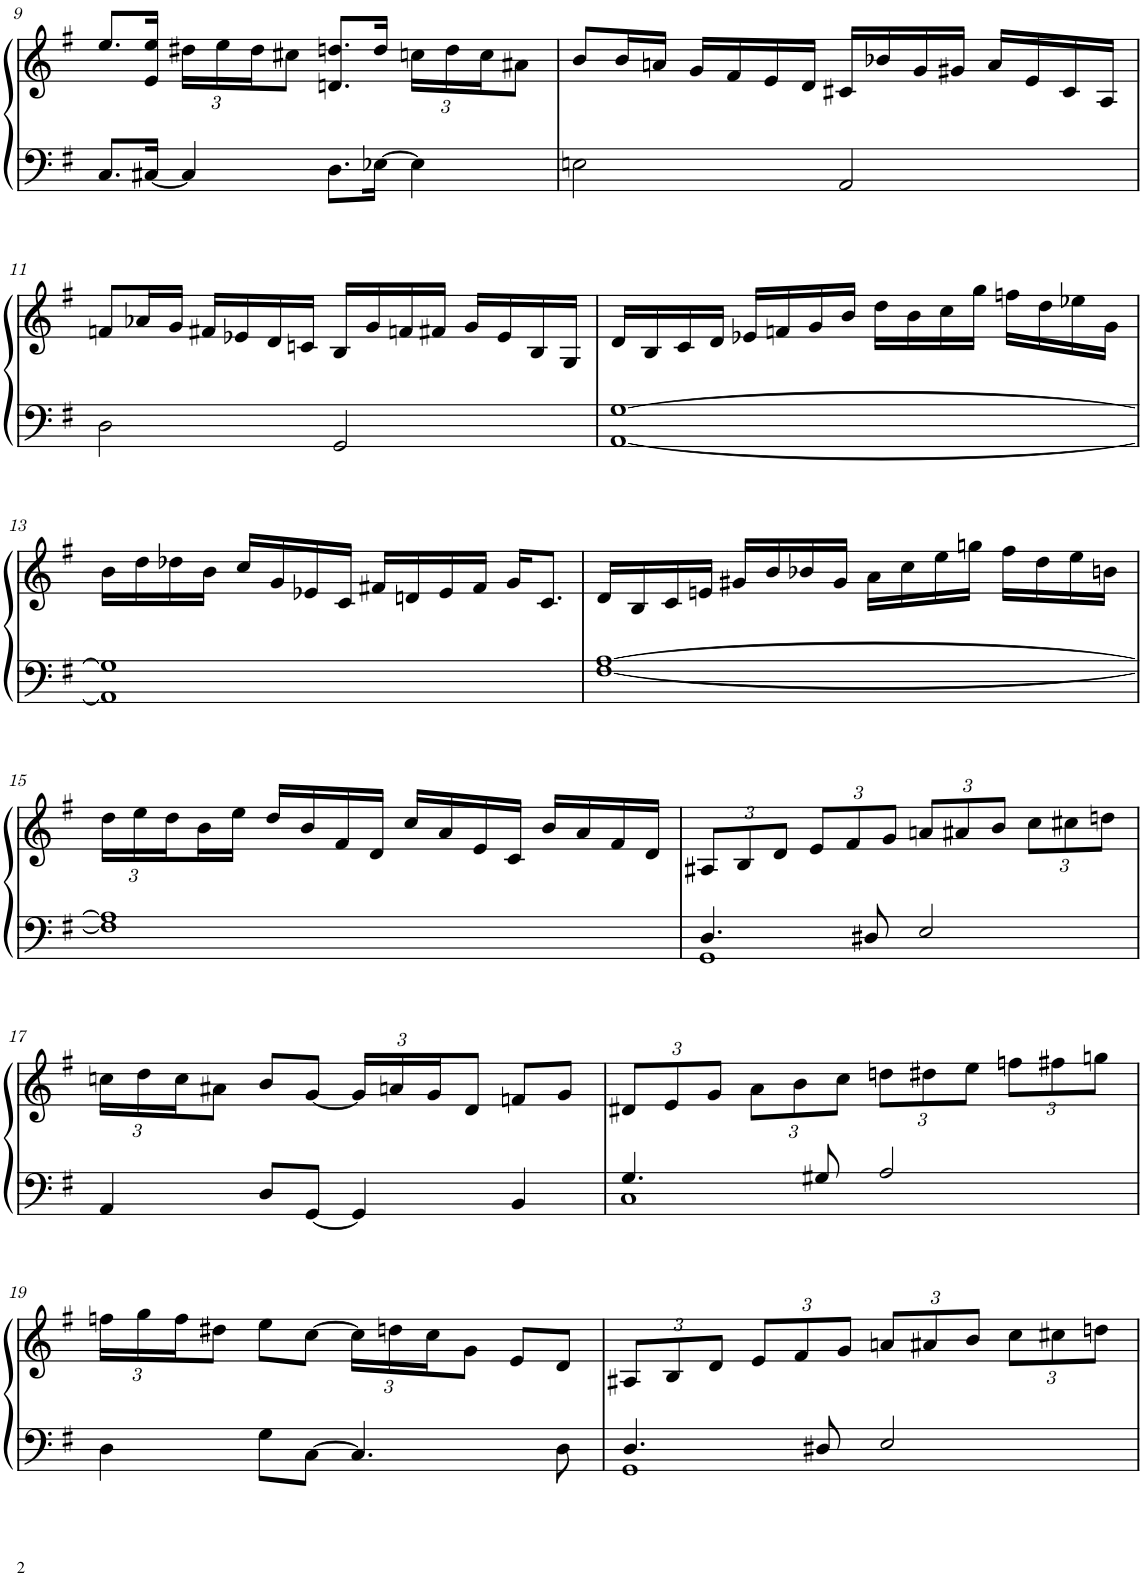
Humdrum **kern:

**kern	**kern
*part1	*part1
*staff2	*staff1
*I"Piano	*
*I'Pno	*
!!LO:PB:g=z
*clefF4	*clefG2
*k[f#]	*k[f#]
*M4/4	*M4/4
=9	=9
8.C/L	8.ee/L
[16C#X/Jk	16e/ 16ee/Jk
*	*Xbrackettup
4C#/]	24dd#X\LL
.	24ee\
.	24dd#\J
.	8cc#X\J
8.D\L	8.dn/ 8.ddn/L
[16E-X\Jk	16dd/Jk
4E-\]	24ccn\LL
.	24dd\
.	24cc\J
.	8a#X\J
=10	=10
2En\	8b/L
.	16b/L
.	16an/JJ
.	16g/LL
.	16f#/
.	16e/
.	16d/JJ
2AA/	16c#X/LL
.	16b-X/
.	16g/
.	16g#X/JJ
.	16a/LL
.	16e/
.	16c#/
.	16A/JJ
!!LO:LB:g=z
=11	=11
2D\	8fn/L
.	16a-X/L
.	16g/JJ
.	16f#X/LL
.	16e-X/
.	16d/
.	16cn/JJ
2GG/	16B/LL
.	16g/
.	16fn/
.	16f#X/JJ
.	16g/LL
.	16e-/
.	16B/
.	16G/JJ
=12	=12
[<1AA [1G	16d/LL
.	16B/
.	16c/
.	16d/JJ
.	16e-X/LL
.	16fn/
.	16g/
.	16b/JJ
.	16dd\LL
.	16b\
.	16cc\
.	16gg\JJ
.	16ffn\LL
.	16dd\
.	16ee-X\
.	16g\JJ
!!LO:LB:g=z
=13	=13
1AA] 1G]	16b\LL
.	16dd\
.	16dd-X\
.	16b\JJ
.	16cc/LL
.	16g/
.	16e-X/
.	16c/JJ
.	16f#X/LL
.	16dn/
.	16e-/
.	16f#/JJ
.	16g/KL
.	8.c/J
=14	=14
[<1F# [1A	16d/LL
.	16B/
.	16c/
.	16en/JJ
.	16g#X/LL
.	16b/
.	16b-X/
.	16g#/JJ
.	16a\LL
.	16cc\
.	16ee\
.	16ggn\JJ
.	16ff#\LL
.	16dd\
.	16ee\
.	16bn\JJ
!!LO:LB:g=z
=15	=15
1F#] 1A]	24dd\LL
.	24ee\
.	24dd\
.	16b\
.	16ee\JJ
.	16dd/LL
.	16b/
.	16f#/
.	16d/JJ
.	16cc/LL
.	16a/
.	16e/
.	16c/JJ
.	16b/LL
.	16a/
.	16f#/
.	16d/JJ
=16	=16
*^	*
4.D/	1GG	12A#X/L
.	.	12B/
.	.	12d/J
.	.	12e/L
.	.	12f#/
8D#X/	.	.
.	.	12g/J
2E/	.	12an/L
.	.	12a#X/
.	.	12b/J
.	.	12cc\L
.	.	12cc#X\
.	.	12ddn\J
*v	*v	*
!!LO:LB:g=z
=17	=17
4AA/	24ccn\LL
.	24dd\
.	24cc\J
.	8a#X\J
8D/L	8b/L
[8GG/J	[8g/J
4GG/]	24g/LL]
.	24an/
.	24g/J
.	8d/J
4BB/	8fn/L
.	8g/J
=18	=18
*^	*
4.G/	1C	12d#X/L
.	.	12e/
.	.	12g/J
.	.	12a\L
.	.	12b\
8G#X/	.	.
.	.	12cc\J
2A/	.	12ddn\L
.	.	12dd#X\
.	.	12ee\J
.	.	12ffn\L
.	.	12ff#X\
.	.	12ggn\J
*v	*v	*
!!LO:LB:g=z
=19	=19
4D\	24ffn\LL
.	24gg\
.	24ff\J
.	8dd#X\J
8G\L	8ee\L
[8C\J	[8cc\J
4.C/]	24cc\LL]
.	24ddn\
.	24cc\J
.	8g\J
.	8e/L
8D\	8d/J
=20	=20
*^	*
4.D/	1GG	12A#X/L
.	.	12B/
.	.	12d/J
.	.	12e/L
.	.	12f#/
8D#X/	.	.
.	.	12g/J
2E/	.	12an/L
.	.	12a#X/
.	.	12b/J
.	.	12cc\L
.	.	12cc#X\
.	.	12ddn\J
*v	*v	*
=	=
*-	*-
